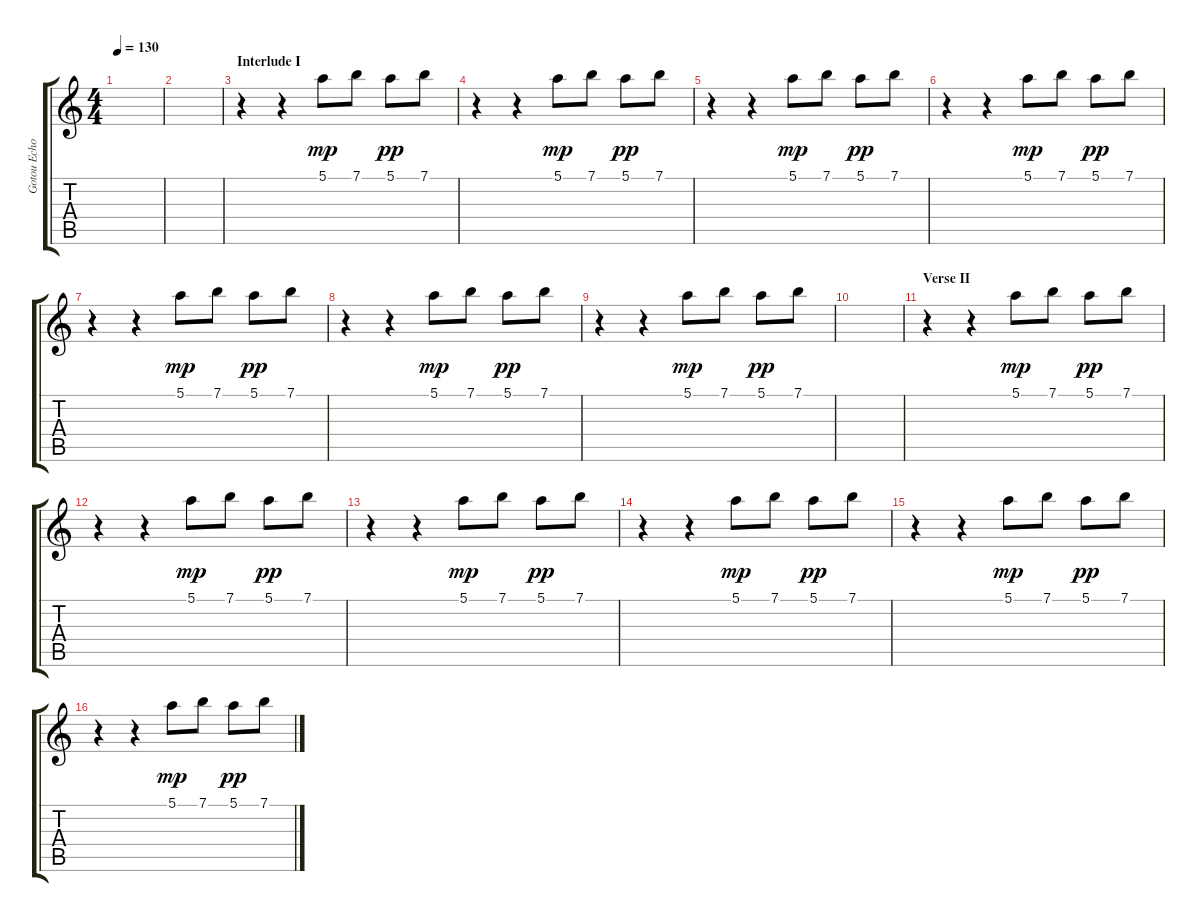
\track ("Gotou Echo" "Gotou Echo") {instrument overdrivenguitar}
\staff {score tabs}
\tuning (E4 B3 G3 D3 A2 E2) {hide}
\ts (4 4)
\tempo 130
\clef g2
\ks c
|
|
\section ("" "Interlude I")
r.4 r.4 5.1.8{dy mp} 7.1.8 5.1.8{dy pp} 7.1.8 |
r.4 r.4 5.1.8{dy mp} 7.1.8 5.1.8{dy pp} 7.1.8 |
r.4 r.4 5.1.8{dy mp} 7.1.8 5.1.8{dy pp} 7.1.8 |
r.4 r.4 5.1.8{dy mp} 7.1.8 5.1.8{dy pp} 7.1.8 |
r.4 r.4 5.1.8{dy mp} 7.1.8 5.1.8{dy pp} 7.1.8 |
r.4 r.4 5.1.8{dy mp} 7.1.8 5.1.8{dy pp} 7.1.8 |
r.4 r.4 5.1.8{dy mp} 7.1.8 5.1.8{dy pp} 7.1.8 |
|
\section ("" "Verse II")
r.4 r.4 5.1.8{dy mp} 7.1.8 5.1.8{dy pp} 7.1.8 |
r.4 r.4 5.1.8{dy mp} 7.1.8 5.1.8{dy pp} 7.1.8 |
r.4 r.4 5.1.8{dy mp} 7.1.8 5.1.8{dy pp} 7.1.8 |
r.4 r.4 5.1.8{dy mp} 7.1.8 5.1.8{dy pp} 7.1.8 |
r.4 r.4 5.1.8{dy mp} 7.1.8 5.1.8{dy pp} 7.1.8 |
r.4 r.4 5.1.8{dy mp} 7.1.8 5.1.8{dy pp} 7.1.8
